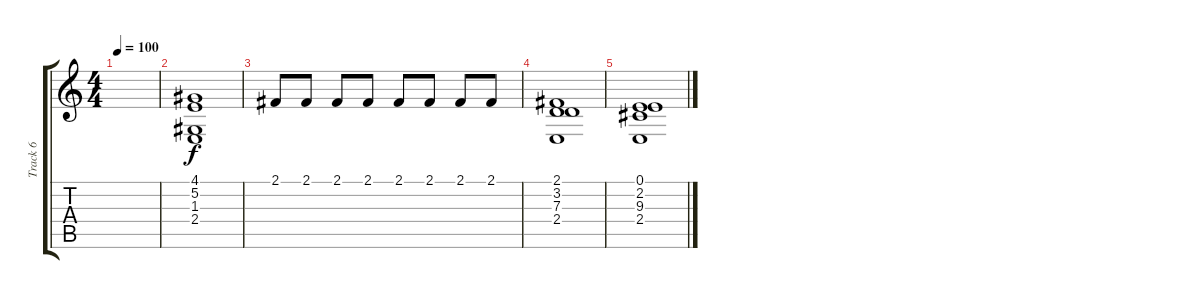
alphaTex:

\track ("Track 6" "Track 6") {instrument choiraahs}
\staff {score tabs}
\tuning (E4 B3 G3 D3 A2 E2) {hide}
\ts (4 4)
\tempo 100
\clef g2
\ks c
|
(4.1 5.2 1.3 2.4).1 |
2.1.8 2.1.8 2.1.8 2.1.8 2.1.8 2.1.8 2.1.8 2.1.8 |
(2.1 3.2 7.3 2.4).1 |
(0.1 2.2 9.3 2.4).1
